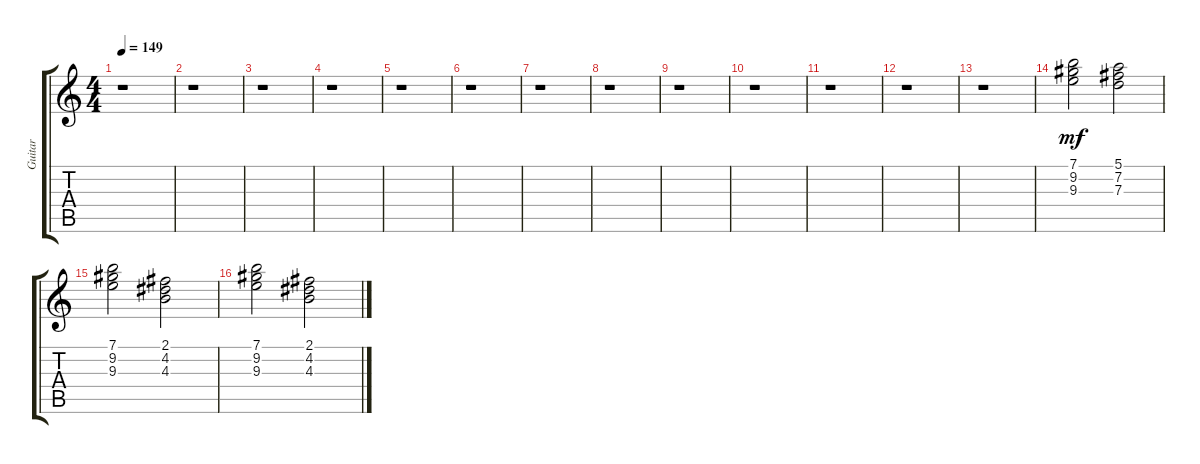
\track ("Guitar" "Guitar") {instrument electricguitarclean}
\staff {score tabs}
\tuning (E4 B3 G3 D3 A2 E2) {hide}
\ts (4 4)
\tempo 149
\clef g2
\ks c
r.1{dy mf} |
r.1 |
r.1 |
r.1 |
r.1 |
r.1 |
r.1 |
r.1 |
r.1 |
r.1 |
r.1 |
r.1 |
r.1 |
(7.1 9.2 9.3).2 (5.1 7.2 7.3).2 |
(7.1 9.2 9.3).2 (2.1 4.2 4.3).2 |
(7.1 9.2 9.3).2 (2.1 4.2 4.3).2
